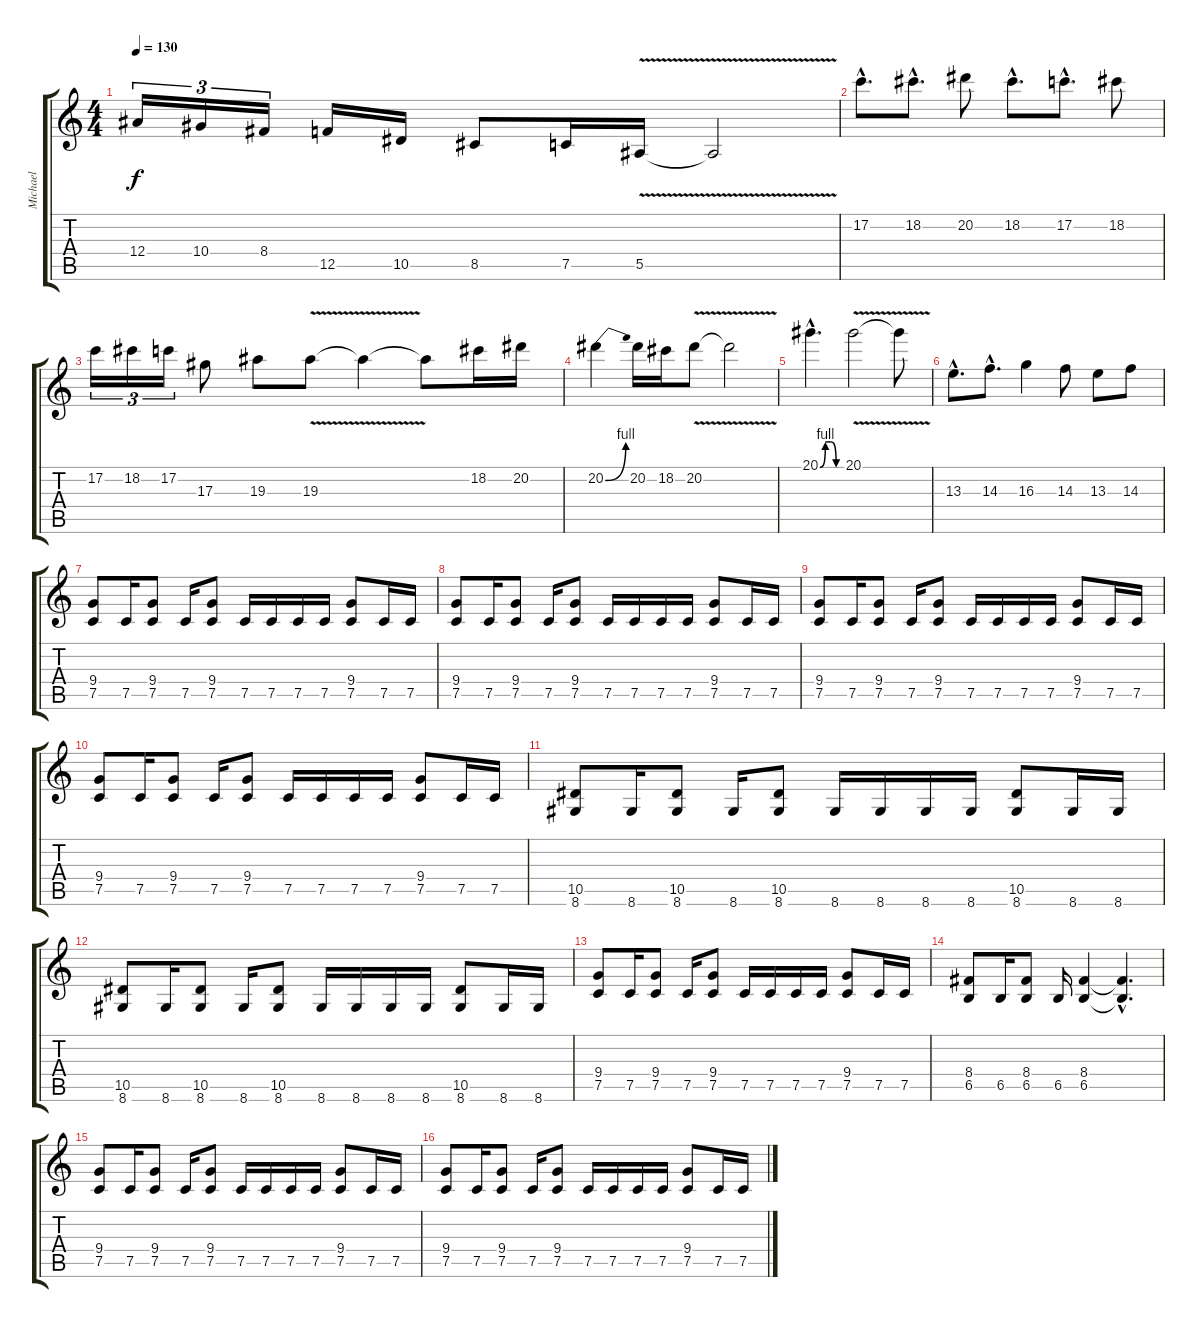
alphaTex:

\track ("Michael" "Michael") {instrument distortionguitar}
\staff {score tabs}
\tuning (C4 G3 Eb3 Bb2 F2 C2) {hide}
\ts (4 4)
\tempo 130
\clef g2
\ks c
12.4.16{tu (3 2) dy f} 10.4.16{tu (3 2)} 8.4.16{tu (3 2)} 12.5.16 10.5.16 8.5.8 7.5.16 5.5{v}.16 5.5{t}.2 |
17.2{hac}.8{d} 18.2{hac}.8{d} 20.2.8 18.2{hac}.8{d} 17.2{hac}.8{d} 18.2.8 |
17.2.16{tu (3 2)} 18.2.16{tu (3 2)} 17.2.16{tu (3 2)} 17.3.8 19.3.8 19.3{v}.8 19.3{t}.4 19.3{t}.8 18.2.16 20.2.16 |
20.2{be (bend 0 0 60 4)}.4 20.2.16 18.2.16 20.2{v}.8 20.2{t}.2 |
20.1{be (custom 0 0 15 4 30 4 45 0 60 0) hac}.4{d} 20.1{v}.2 20.1{t}.8 |
13.3{hac}.8{d volume 9} 14.3{hac}.8{d} 16.3.4 14.3.8 13.3.8 14.3.8 |
(9.4 7.5).8{volume 14} 7.5.16 (9.4 7.5).8 7.5.16 (9.4 7.5).8 7.5.16 7.5.16 7.5.16 7.5.16 (9.4 7.5).8 7.5.16 7.5.16 |
(9.4 7.5).8 7.5.16 (9.4 7.5).8 7.5.16 (9.4 7.5).8 7.5.16 7.5.16 7.5.16 7.5.16 (9.4 7.5).8 7.5.16 7.5.16 |
(9.4 7.5).8 7.5.16 (9.4 7.5).8 7.5.16 (9.4 7.5).8 7.5.16 7.5.16 7.5.16 7.5.16 (9.4 7.5).8 7.5.16 7.5.16 |
(9.4 7.5).8 7.5.16 (9.4 7.5).8 7.5.16 (9.4 7.5).8 7.5.16 7.5.16 7.5.16 7.5.16 (9.4 7.5).8 7.5.16 7.5.16 |
(10.5 8.6).8 8.6.16 (10.5 8.6).8 8.6.16 (10.5 8.6).8 8.6.16 8.6.16 8.6.16 8.6.16 (10.5 8.6).8 8.6.16 8.6.16 |
(10.5 8.6).8 8.6.16 (10.5 8.6).8 8.6.16 (10.5 8.6).8 8.6.16 8.6.16 8.6.16 8.6.16 (10.5 8.6).8 8.6.16 8.6.16 |
(9.4 7.5).8 7.5.16 (9.4 7.5).8 7.5.16 (9.4 7.5).8 7.5.16 7.5.16 7.5.16 7.5.16 (9.4 7.5).8 7.5.16 7.5.16 |
(8.4 6.5).8 6.5.16 (8.4 6.5).8 6.5.16 (8.4 6.5).4 (8.4{hac t} 6.5{hac t}).4{d} |
(9.4 7.5).8 7.5.16 (9.4 7.5).8 7.5.16 (9.4 7.5).8 7.5.16 7.5.16 7.5.16 7.5.16 (9.4 7.5).8 7.5.16 7.5.16 |
(9.4 7.5).8 7.5.16 (9.4 7.5).8 7.5.16 (9.4 7.5).8 7.5.16 7.5.16 7.5.16 7.5.16 (9.4 7.5).8 7.5.16 7.5.16
